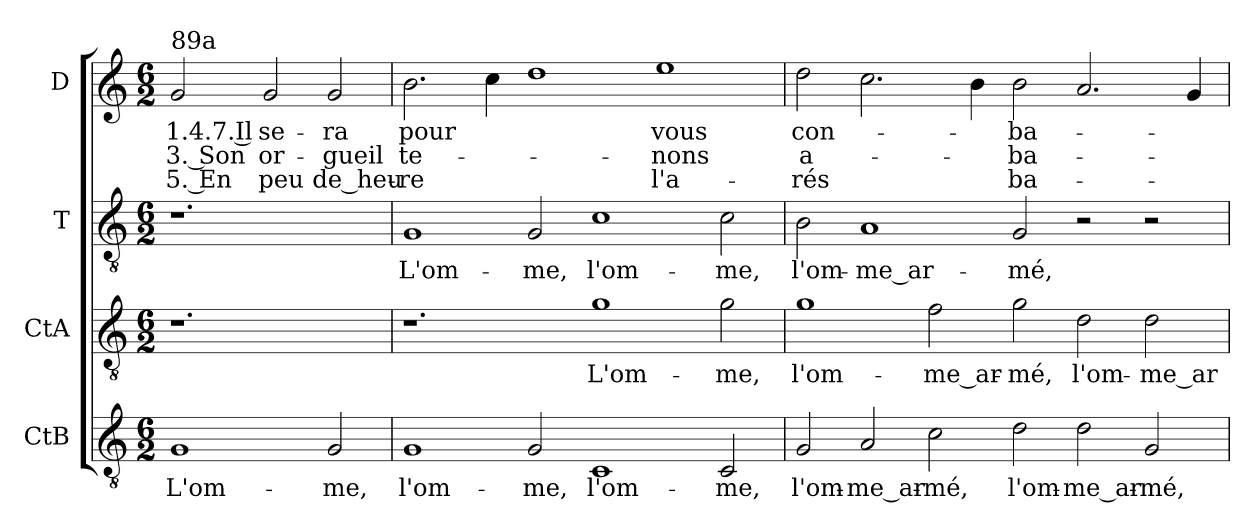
**kern	**text	**kern	**text	**kern	**text	**kern	**text	**text	**text
*part4	*part4	*part3	*part3	*part2	*part2	*part1	*part1	*part1	*part1
*staff4	*staff4	*staff3	*staff3	*staff2	*staff2	*staff1	*staff1	*staff1	*staff1
*I"CtB	*	*I"CtA	*	*I"T	*	*I"D	*	*	*
!!LO:PB:g=z
*clefGv2	*	*clefGv2	*	*clefGv2	*	*clefG2	*	*	*
*ITrd7c12	*	*ITrd7c12	*	*ITrd7c12	*	*	*	*	*
*k[]	*	*k[]	*	*k[]	*	*k[]	*	*	*
*C:	*	*C:	*	*C:	*	*C:	*	*	*
*M6/2	*	*M6/2	*	*M6/2	*	*M6/2	*	*	*
=1	=1	=1	=1	=1	=1	=1	=1	=1	=1
!	!LO:LY:b:color=#000000	!	!	!	!	!	!	!	!
!	!	!	!	!	!	!LO:TX:a:t=89a	!	!	!
!	!	!	!	!	!	!	!LO:LY:b:color=#000000	!LO:LY:b:color=#000000	!LO:LY:b:color=#000000
1GGi/	L'om-	1.r	.	1.r	.	2gi/	1.4.7. Il	3. Son	5. En
!	!	!	!	!	!	!	!LO:LY:b:color=#000000	!LO:LY:b:color=#000000	!LO:LY:b:color=#000000
.	.	.	.	.	.	2gi/	se-	or-	peu
!	!LO:LY:b:color=#000000	!	!	!	!	!	!	!	!
!	!	!	!	!	!	!	!LO:LY:b:color=#000000	!LO:LY:b:color=#000000	!LO:LY:b:color=#000000
2GGi/	-me,	.	.	.	.	2gi/	-ra	-gueil	de_heu-
=2	=2	=2	=2	=2	=2	=2	=2	=2	=2
!	!LO:LY:b:color=#000000	!	!	!	!	!	!	!	!
!	!	!	!	!	!LO:LY:b:color=#000000	!	!	!	!
!	!	!	!	!	!	!	!LO:LY:b:color=#000000	!LO:LY:b:color=#000000	!LO:LY:b:color=#000000
1GGi/	l'om-	1.r	.	1GGi/	L'om-	2.bi\	pour	te-	-re
.	.	.	.	.	.	4cci\	.	.	.
!	!LO:LY:b:color=#000000	!	!	!	!	!	!	!	!
!	!	!	!	!	!LO:LY:b:color=#000000	!	!	!	!
2GGi/	-me,	.	.	2GGi/	-me,	1ddi\	.	.	.
!	!LO:LY:b:color=#000000	!	!	!	!	!	!	!	!
!	!	!	!LO:LY:b:color=#000000	!	!	!	!	!	!
!	!	!	!	!	!LO:LY:b:color=#000000	!	!	!	!
1CCi/	l'om-	1Gi\	L'om-	1Ci\	l'om-	.	.	.	.
!	!	!	!	!	!	!	!LO:LY:b:color=#000000	!LO:LY:b:color=#000000	!LO:LY:b:color=#000000
.	.	.	.	.	.	1eei\	vous	-nons	l'a-
!	!LO:LY:b:color=#000000	!	!	!	!	!	!	!	!
!	!	!	!LO:LY:b:color=#000000	!	!	!	!	!	!
!	!	!	!	!	!LO:LY:b:color=#000000	!	!	!	!
2CCi/	-me,	2Gi\	-me,	2Ci\	-me,	.	.	.	.
=3	=3	=3	=3	=3	=3	=3	=3	=3	=3
!	!LO:LY:b:color=#000000	!	!	!	!	!	!	!	!
!	!	!	!LO:LY:b:color=#000000	!	!	!	!	!	!
!	!	!	!	!	!LO:LY:b:color=#000000	!	!	!	!
!	!	!	!	!	!	!	!LO:LY:b:color=#000000	!LO:LY:b:color=#000000	!LO:LY:b:color=#000000
2GGi/	l'om-	1Gi\	l'om-	2BBi\	l'om-	2ddi\	con-	a-	-rés
!	!LO:LY:b:color=#000000	!	!	!	!	!	!	!	!
!	!	!	!	!	!LO:LY:b:color=#000000	!	!	!	!
2AAi/	-me_ar-	.	.	1AAi/	-me_ar-	2.cci\	.	.	.
!	!LO:LY:b:color=#000000	!	!	!	!	!	!	!	!
!	!	!	!LO:LY:b:color=#000000	!	!	!	!	!	!
2Ci\	-mé,	2Fi\	-me_ar-	.	.	.	.	.	.
.	.	.	.	.	.	4bi\	.	.	.
!	!LO:LY:b:color=#000000	!	!	!	!	!	!	!	!
!	!	!	!LO:LY:b:color=#000000	!	!	!	!	!	!
!	!	!	!	!	!LO:LY:b:color=#000000	!	!	!	!
!	!	!	!	!	!	!	!LO:LY:b:color=#000000	!LO:LY:b:color=#000000	!LO:LY:b:color=#000000
2Di\	l'om-	2Gi\	-mé,	2GGi/	-mé,	2bi\	-ba-	-ba-	ba-
!	!LO:LY:b:color=#000000	!	!	!	!	!	!	!	!
!	!	!	!LO:LY:b:color=#000000	!	!	!	!	!	!
2Di\	-me_ar-	2Di\	l'om-	2r	.	2.ai/	.	.	.
!	!LO:LY:b:color=#000000	!	!	!	!	!	!	!	!
!	!	!	!LO:LY:b:color=#000000	!	!	!	!	!	!
2GGi/	-mé,	2Di\	-me_ar-	2r	.	.	.	.	.
.	.	.	.	.	.	4gi/	.	.	.
=	=	=	=	=	=	=	=	=	=
*-	*-	*-	*-	*-	*-	*-	*-	*-	*-
